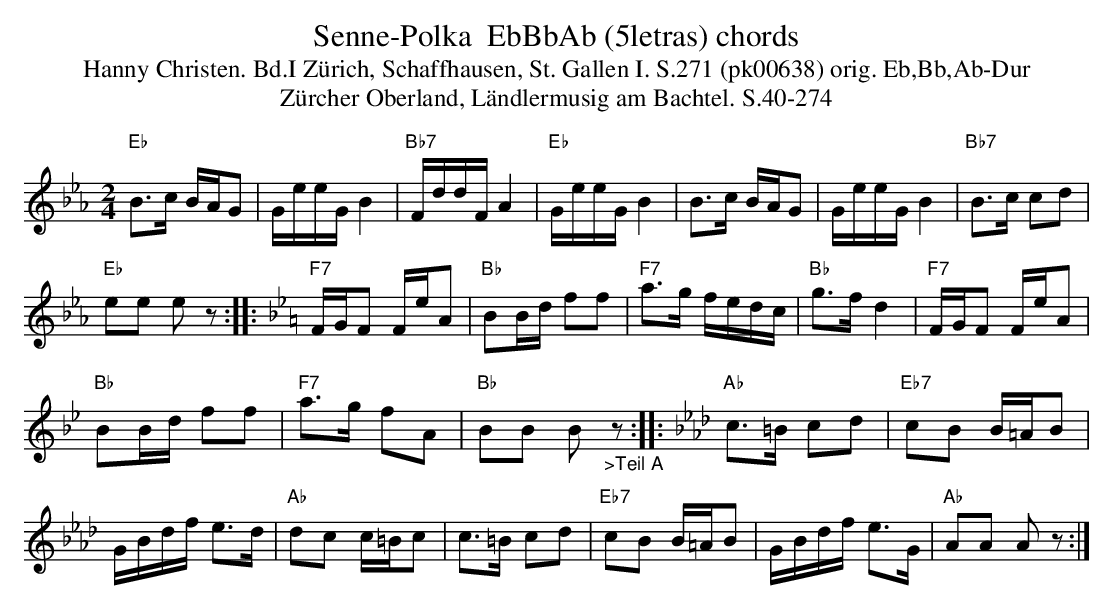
X:1
T: Senne-Polka  EbBbAb (5letras) chords
T:Hanny Christen. Bd.I Zürich, Schaffhausen, St. Gallen I. S.271 (pk00638) orig. Eb,Bb,Ab-Dur
T: Z\"urcher Oberland, L\"andlermusig am Bachtel. S.40-274
M:2/4
L:1/16
K:Eb %%MIDI gchordon
"Eb"B3c BAG2 | GeeGB4 | "Bb7"FddFA4 | "Eb"GeeGB4 | B3c BAG2 | GeeGB4 | "Bb7"B3c c2d2 |
"Eb"e2e2 e2z2 :: [K:Bb] "F7"FGF2 FeA2 | "Bb"B2Bd f2f2 | "F7"a3g fedc | "Bb"g3fd4 | "F7"FGF2 FeA2 |
"Bb"B2Bd f2f2 | "F7"a3g f2A2 | "Bb"B2B2 B2"_>Teil A"z2 :: [K:Ab] "Ab"c3=B c2d2 | "Eb7"c2B2 B=AB2 |
GBdf e3d | "Ab"d2c2 c=Bc2 |  c3=B c2d2 | "Eb7"c2B2 B=AB2 | GBdf e3G | "Ab"A2A2 A2z2 :|
